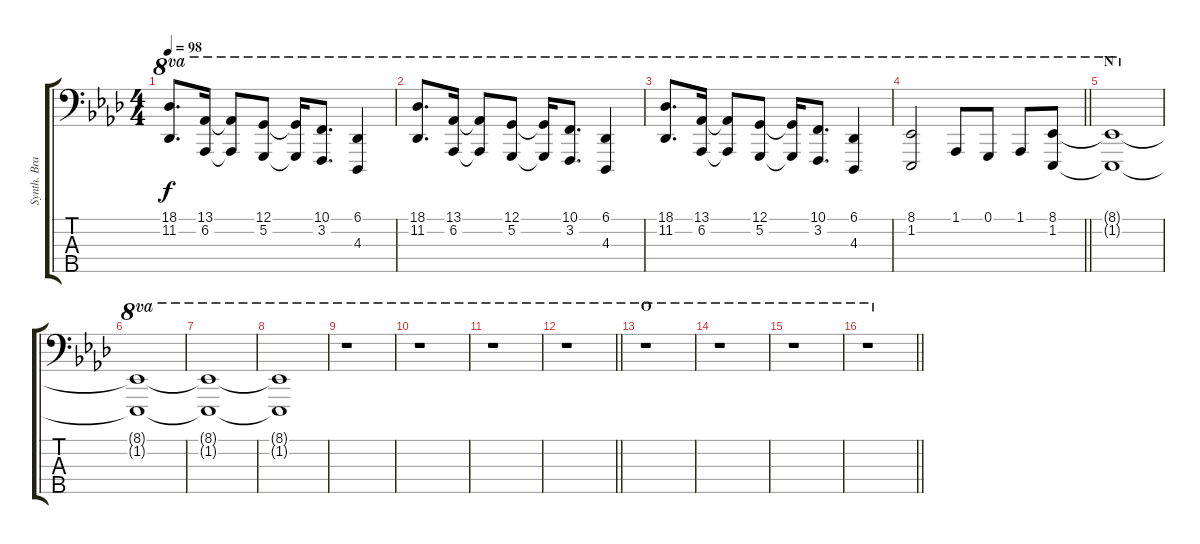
\track ("Synth. Brass" "Synth. Bra") {instrument synthbrass1}
\staff {score tabs}
\tuning (G2 D2 A1 E1 B0) {hide}
\ts (4 4)
\tempo 98
\clef f4
\ks ab
(18.1 11.2).8{d ot 8va dy f} (13.1 6.2).16{ot 8va} (13.1{t} 6.2{t}).8{ot 8va} (12.1 5.2).8{ot 8va} (12.1{t} 5.2{t}).16{ot 8va} (10.1 3.2).8{d ot 8va} (6.1 4.3).4{ot 8va} |
(18.1 11.2).8{d ot 8va} (13.1 6.2).16{ot 8va} (13.1{t} 6.2{t}).8{ot 8va} (12.1 5.2).8{ot 8va} (12.1{t} 5.2{t}).16{ot 8va} (10.1 3.2).8{d ot 8va} (6.1 4.3).4{ot 8va} |
(18.1 11.2).8{d ot 8va} (13.1 6.2).16{ot 8va} (13.1{t} 6.2{t}).8{ot 8va} (12.1 5.2).8{ot 8va} (12.1{t} 5.2{t}).16{ot 8va} (10.1 3.2).8{d ot 8va} (6.1 4.3).4{ot 8va} |
\barLineRight lightlight
(8.1 1.2).2{ot 8va} 1.1.8{ot 8va} 0.1.8{ot 8va} 1.1.8{ot 8va} (8.1 1.2).8{ot 8va} |
\section ("" "N")
(8.1{t} 1.2{t}).1{ot 8va} |
(8.1{t} 1.2{t}).1{ot 8va} |
(8.1{t} 1.2{t}).1{ot 8va} |
(8.1{t} 1.2{t}).1{ot 8va} |
r.1{ot 8va} |
r.1{ot 8va} |
r.1{ot 8va} |
\barLineRight lightlight
r.1{ot 8va} |
\section ("" "O")
r.1{ot 8va} |
r.1{ot 8va} |
r.1{ot 8va} |
\barLineRight lightlight
r.1{ot 8va}
